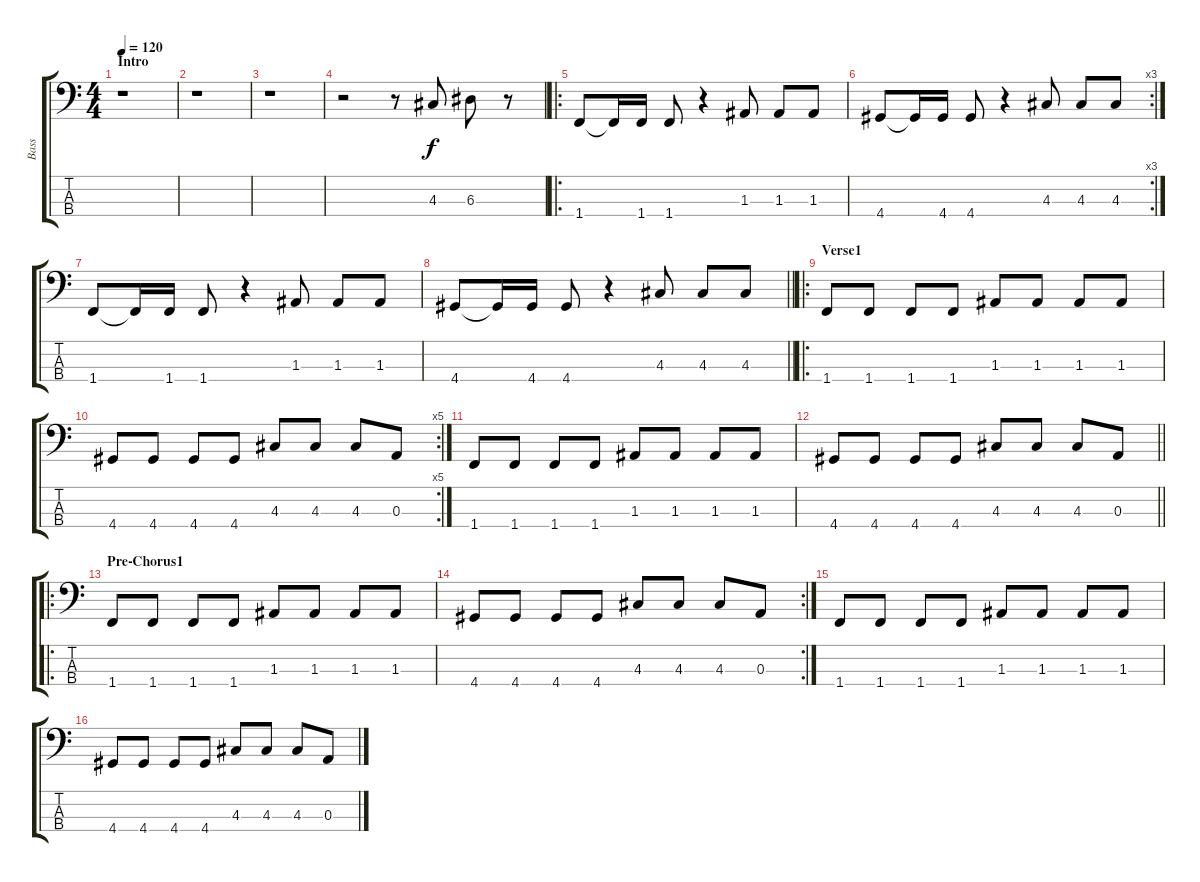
\track ("Bass" "Bass") {instrument slapbass1}
\staff {score tabs}
\tuning (G2 D2 A1 E1) {hide}
\ts (4 4)
\section ("" "Intro")
\tempo 120
\clef f4
\ks c
r.1{dy f instrument slapbass1} |
r.1 |
r.1 |
r.2 r.8 4.3.8 6.3.8 r.8 |
\ro
1.4.8 1.4{t}.16 1.4.16 1.4.8 r.4 1.3.8 1.3.8 1.3.8 |
\rc 3
4.4.8 4.4{t}.16 4.4.16 4.4.8 r.4 4.3.8 4.3.8 4.3.8 |
1.4.8 1.4{t}.16 1.4.16 1.4.8 r.4 1.3.8 1.3.8 1.3.8 |
\barLineRight lightlight
4.4.8 4.4{t}.16 4.4.16 4.4.8 r.4 4.3.8 4.3.8 4.3.8 |
\ro
\section ("" "Verse1")
1.4.8 1.4.8 1.4.8 1.4.8 1.3.8 1.3.8 1.3.8 1.3.8 |
\rc 5
4.4.8 4.4.8 4.4.8 4.4.8 4.3.8 4.3.8 4.3.8 0.3.8 |
1.4.8 1.4.8 1.4.8 1.4.8 1.3.8 1.3.8 1.3.8 1.3.8 |
\barLineRight lightlight
4.4.8 4.4.8 4.4.8 4.4.8 4.3.8 4.3.8 4.3.8 0.3.8 |
\ro
\section ("" "Pre-Chorus1")
1.4.8 1.4.8 1.4.8 1.4.8 1.3.8 1.3.8 1.3.8 1.3.8 |
\rc 2
4.4.8 4.4.8 4.4.8 4.4.8 4.3.8 4.3.8 4.3.8 0.3.8 |
1.4.8 1.4.8 1.4.8 1.4.8 1.3.8 1.3.8 1.3.8 1.3.8 |
4.4.8 4.4.8 4.4.8 4.4.8 4.3.8 4.3.8 4.3.8 0.3.8
